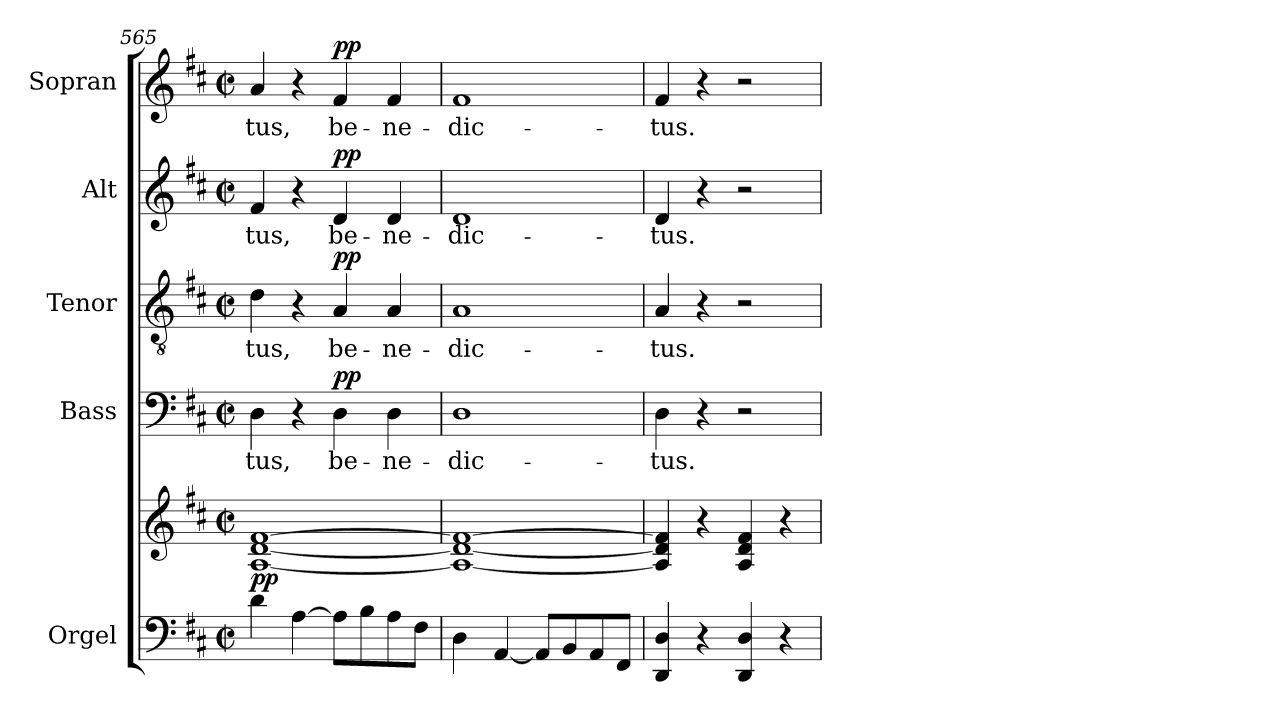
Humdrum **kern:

**kern	**kern	**dynam	**kern	**text	**dynam	**kern	**text	**dynam	**kern	**text	**dynam	**kern	**text	**dynam
*part5	*part5	*part5	*part4	*part4	*part4	*part3	*part3	*part3	*part2	*part2	*part2	*part1	*part1	*part1
*staff6	*staff5	*staff5/6	*staff4	*staff4	*staff4	*staff3	*staff3	*staff3	*staff2	*staff2	*staff2	*staff1	*staff1	*staff1
*I"Orgel	*	*	*I"Bass	*	*	*I"Tenor	*	*	*I"Alt	*	*	*I"Sopran	*	*
*I'Org.	*	*	*I'B	*	*	*I'T	*	*	*I'A	*	*	*I'S	*	*
*clefF4	*clefG2	*	*clefF4	*	*	*clefGv2	*	*	*clefG2	*	*	*clefG2	*	*
*k[f#c#]	*k[f#c#]	*	*k[f#c#]	*	*	*k[f#c#]	*	*	*k[f#c#]	*	*	*k[f#c#]	*	*
*D:	*D:	*	*D:	*	*	*D:	*	*	*D:	*	*	*D:	*	*
*M2/2	*M2/2	*	*M2/2	*	*	*M2/2	*	*	*M2/2	*	*	*M2/2	*	*
*met(c|)	*met(c|)	*	*met(c|)	*	*	*met(c|)	*	*	*met(c|)	*	*	*met(c|)	*	*
=565	=565	=565	=565	=565	=565	=565	=565	=565	=565	=565	=565	=565	=565	=565
!	!	!LO:DY:b	!	!LO:LY:b	!	!	!LO:LY:b	!	!	!LO:LY:b	!	!	!LO:LY:b	!
4d\	[1A [1d [1f#	pp	4D\	-tus,	.	4d\	-tus,	.	4f#/	-tus,	.	4a/	-tus,	.
[4A\	.	.	4r	.	.	4r	.	.	4r	.	.	4r	.	.
!	!	!	!	!LO:LY:b	!LO:DY:a	!	!LO:LY:b	!LO:DY:a	!	!LO:LY:b	!LO:DY:a	!	!LO:LY:b	!LO:DY:a
8A\L]	.	.	4D\	be-	pp	4A/	be-	pp	4d/	be-	pp	4f#/	be-	pp
8B\	.	.	.	.	.	.	.	.	.	.	.	.	.	.
!	!	!	!	!LO:LY:b	!	!	!LO:LY:b	!	!	!LO:LY:b	!	!	!LO:LY:b	!
8A\	.	.	4D\	-ne-	.	4A/	-ne-	.	4d/	-ne-	.	4f#/	-ne-	.
8F#\J	.	.	.	.	.	.	.	.	.	.	.	.	.	.
=566	=566	=566	=566	=566	=566	=566	=566	=566	=566	=566	=566	=566	=566	=566
!	!	!	!	!LO:LY:b	!	!	!LO:LY:b	!	!	!LO:LY:b	!	!	!LO:LY:b	!
4D\	1A_ 1d_ 1f#_	.	1D	-dic-	.	1A	-dic-	.	1d	-dic-	.	1f#	-dic-	.
[4AA/	.	.	.	.	.	.	.	.	.	.	.	.	.	.
8AA/L]	.	.	.	.	.	.	.	.	.	.	.	.	.	.
8BB/	.	.	.	.	.	.	.	.	.	.	.	.	.	.
8AA/	.	.	.	.	.	.	.	.	.	.	.	.	.	.
8FF#/J	.	.	.	.	.	.	.	.	.	.	.	.	.	.
=567	=567	=567	=567	=567	=567	=567	=567	=567	=567	=567	=567	=567	=567	=567
!	!	!	!	!LO:LY:b	!	!	!LO:LY:b	!	!	!LO:LY:b	!	!	!LO:LY:b	!
4DD/ 4D/	4A/] 4d/] 4f#/]	.	4D\	-tus.	.	4A/	-tus.	.	4d/	-tus.	.	4f#/	-tus.	.
4r	4r	.	4r	.	.	4r	.	.	4r	.	.	4r	.	.
4DD/ 4D/	4A/ 4d/ 4f#/	.	2r	.	.	2r	.	.	2r	.	.	2r	.	.
4r	4r	.	.	.	.	.	.	.	.	.	.	.	.	.
=	=	=	=	=	=	=	=	=	=	=	=	=	=	=
*-	*-	*-	*-	*-	*-	*-	*-	*-	*-	*-	*-	*-	*-	*-
